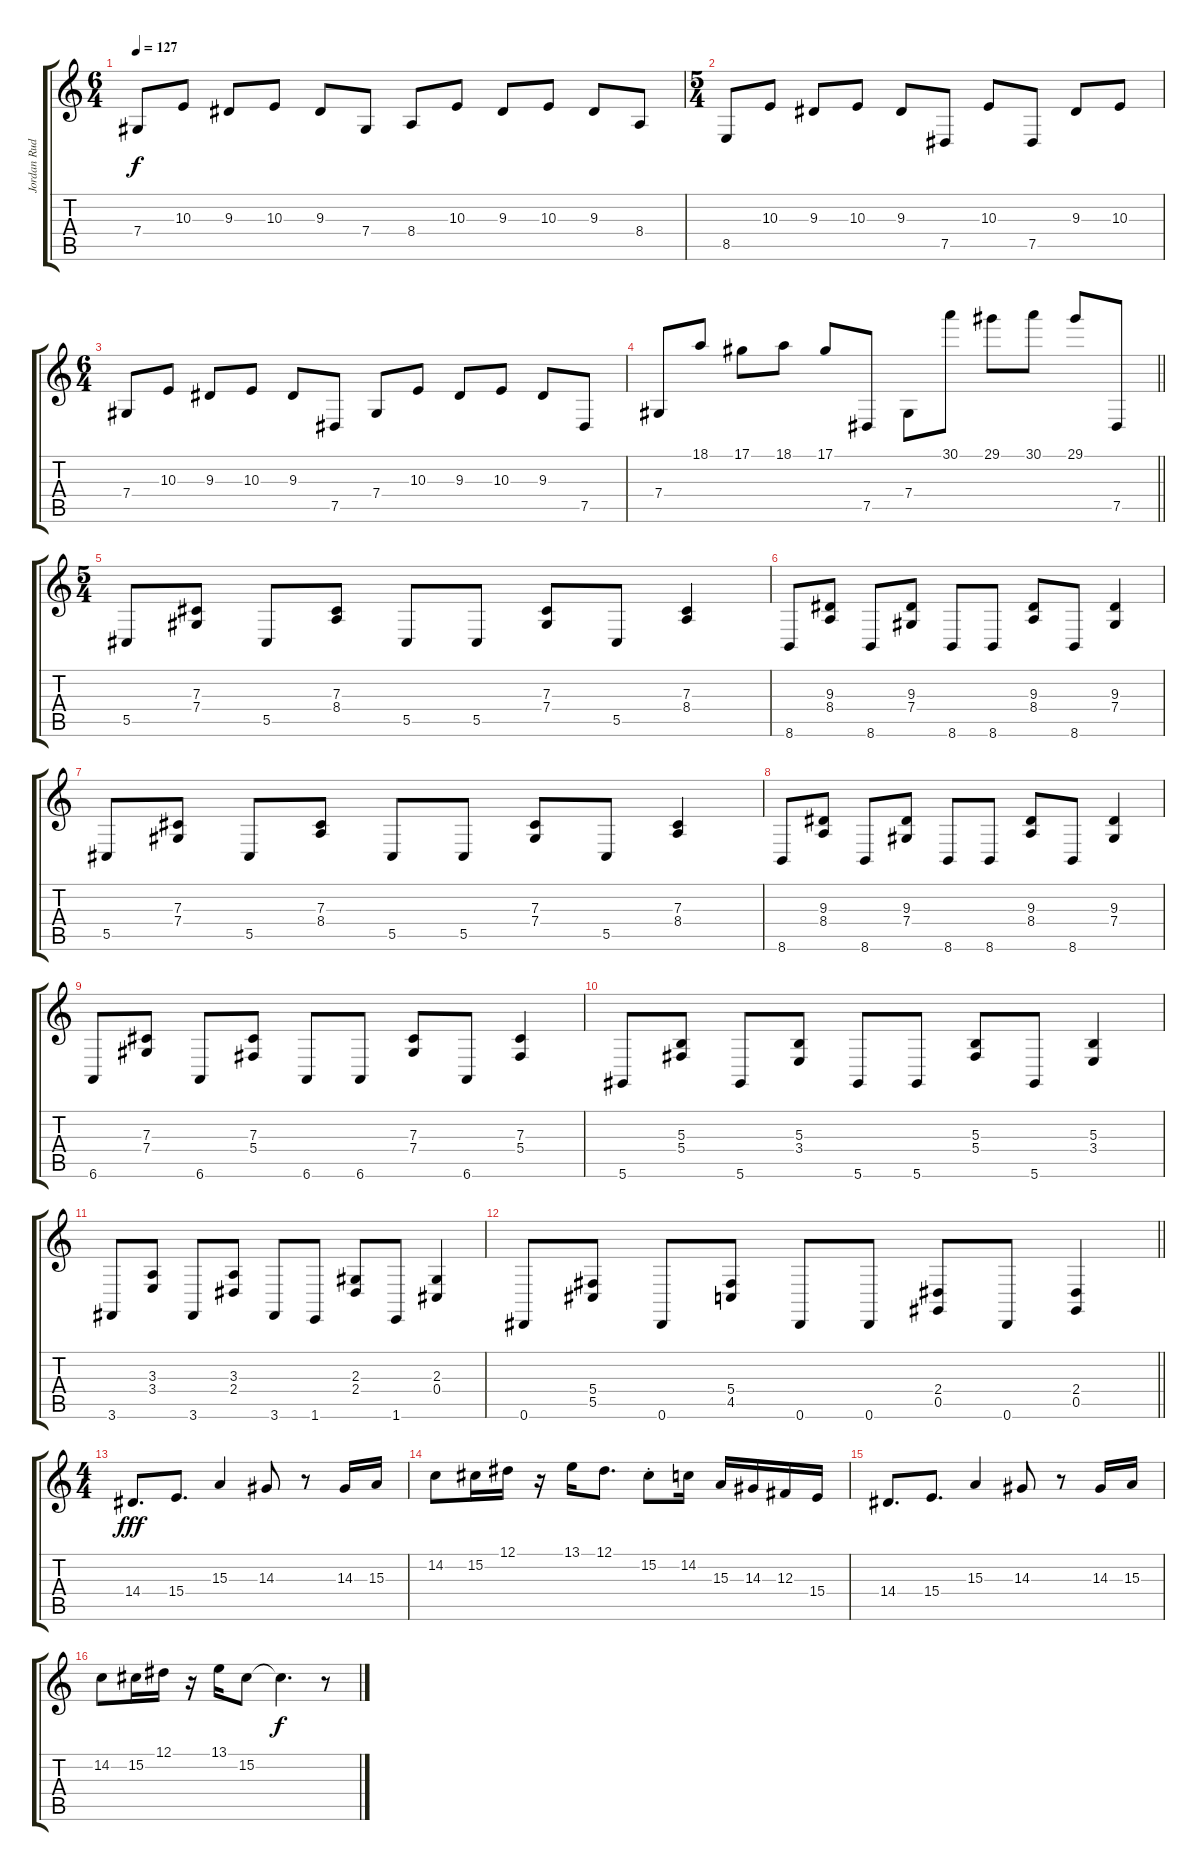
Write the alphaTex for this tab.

\track ("Jordan Rudess Keyboards 2" "Jordan Rud") {instrument stringensemble1}
\staff {score tabs}
\tuning (Eb4 Bb3 Gb3 Db3 Ab2 Eb2) {hide}
\ts (6 4)
\tempo 127
\clef g2
\ks c
7.4.8{dy f} 10.3.8 9.3.8 10.3.8 9.3.8 7.4.8 8.4.8 10.3.8 9.3.8 10.3.8 9.3.8 8.4.8 |
\ts (5 4)
8.5.8 10.3.8 9.3.8 10.3.8 9.3.8 7.5.8 10.3.8 7.5.8 9.3.8 10.3.8 |
\ts (6 4)
7.4.8 10.3.8 9.3.8 10.3.8 9.3.8 7.5.8 7.4.8 10.3.8 9.3.8 10.3.8 9.3.8 7.5.8 |
\barLineRight lightlight
7.4.8 18.1.8 17.1.8 18.1.8 17.1.8 7.5.8 7.4.8 30.1.8 29.1.8 30.1.8 29.1.8 7.5.8 |
\ts (5 4)
5.5.8 (7.3 7.4).8 5.5.8 (7.3 8.4).8 5.5.8 5.5.8 (7.3 7.4).8 5.5.8 (7.3 8.4).4 |
8.6.8 (9.3 8.4).8 8.6.8 (9.3 7.4).8 8.6.8 8.6.8 (9.3 8.4).8 8.6.8 (9.3 7.4).4 |
5.5.8 (7.3 7.4).8 5.5.8 (7.3 8.4).8 5.5.8 5.5.8 (7.3 7.4).8 5.5.8 (7.3 8.4).4 |
8.6.8 (9.3 8.4).8 8.6.8 (9.3 7.4).8 8.6.8 8.6.8 (9.3 8.4).8 8.6.8 (9.3 7.4).4 |
6.6.8 (7.3 7.4).8 6.6.8 (7.3 5.4).8 6.6.8 6.6.8 (7.3 7.4).8 6.6.8 (7.3 5.4).4 |
5.6.8 (5.3 5.4).8 5.6.8 (5.3 3.4).8 5.6.8 5.6.8 (5.3 5.4).8 5.6.8 (5.3 3.4).4 |
3.6.8 (3.3 3.4).8 3.6.8 (3.3 2.4).8 3.6.8 1.6.8 (2.3 2.4).8 1.6.8 (2.3 0.4).4 |
\barLineRight lightlight
0.6.8 (5.4 5.5).8 0.6.8 (5.4 4.5).8 0.6.8 0.6.8 (2.4 0.5).8 0.6.8 (2.4 0.5).4 |
\ts (4 4)
14.4.8{d dy fff} 15.4.8{d} 15.3.4 14.3.8 r.8 14.3.16 15.3.16 |
14.2.8 15.2.16 12.1.16 r.16 13.1.16 12.1.8{d} 15.2{st}.8 14.2.16 15.3.16 14.3.16 12.3.16 15.4.16 |
14.4.8{d} 15.4.8{d} 15.3.4 14.3.8 r.8 14.3.16 15.3.16 |
14.2.8 15.2.16 12.1.16 r.16 13.1.16 15.2.8 15.2{t}.4{d dy f} r.8
